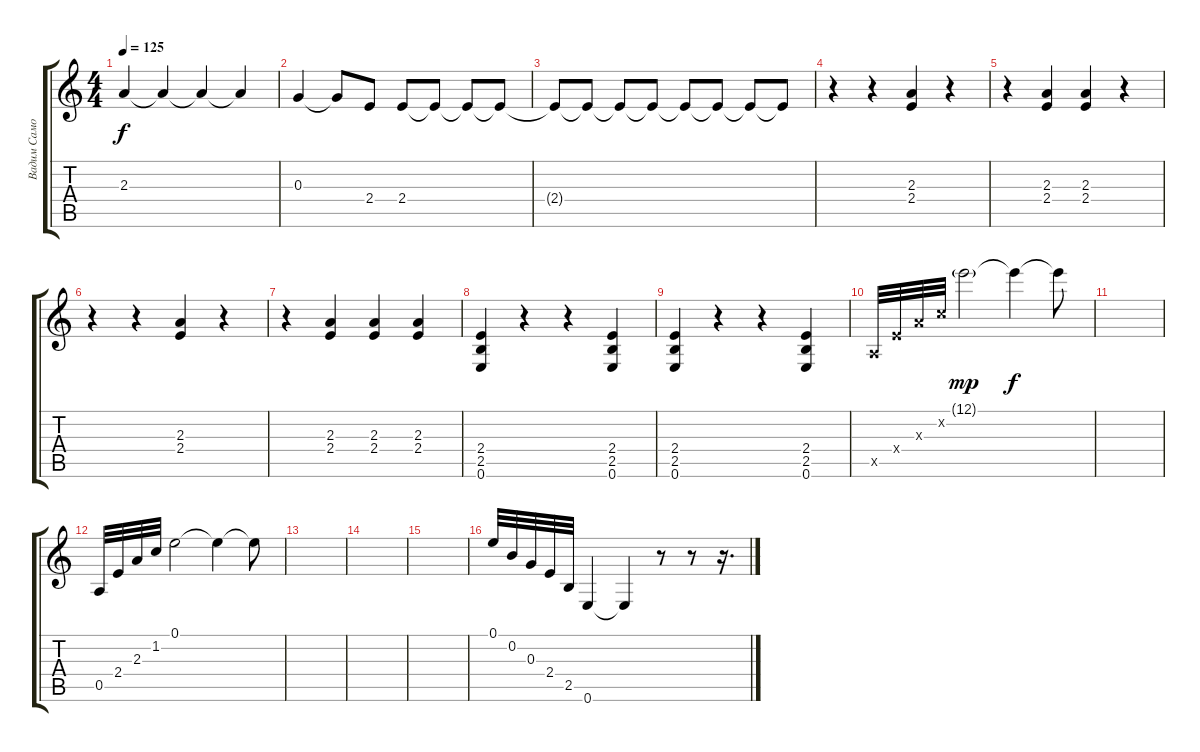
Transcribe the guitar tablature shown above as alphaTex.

\track ("Вадим Самойлов" "Вадим Само") {instrument overdrivenguitar}
\staff {score tabs}
\tuning (E4 B3 G3 D3 A2 E2) {hide}
\ts (4 4)
\tempo 125
\clef g2
\ks c
2.3{t}.4{dy f} 2.3{t}.4 2.3{t}.4 2.3{t}.4 |
0.3.4 0.3{t}.8 2.4.8 2.4.8 2.4{t}.8 2.4{t}.8 2.4{t}.8 |
2.4{t}.8 2.4{t}.8 2.4{t}.8 2.4{t}.8 2.4{t}.8 2.4{t}.8 2.4{t}.8 2.4{t}.8 |
r.4 r.4 (2.3 2.4).4 r.4 |
r.4 (2.3 2.4).4 (2.3 2.4).4 r.4 |
r.4 r.4 (2.3 2.4).4 r.4 |
r.4 (2.3 2.4).4 (2.3 2.4).4 (2.3 2.4).4 |
(2.4 2.5 0.6).4 r.4 r.4 (2.4 2.5 0.6).4 |
(2.4 2.5 0.6).4 r.4 r.4 (2.4 2.5 0.6).4 |
0.5{x}.32 2.4{x}.32 2.3{x}.32 1.2{x}.32 12.1{g}.2{dy mp} 12.1{t}.4{dy f} 12.1{t}.8 |
|
0.5.32 2.4.32 2.3.32 1.2.32 0.1.2 0.1{t}.4 0.1{t}.8 |
|
|
|
0.1.32 0.2.32 0.3.32 2.4.32 2.5.32 0.6.4 0.6{t}.4 r.8 r.8 r.16{d}
